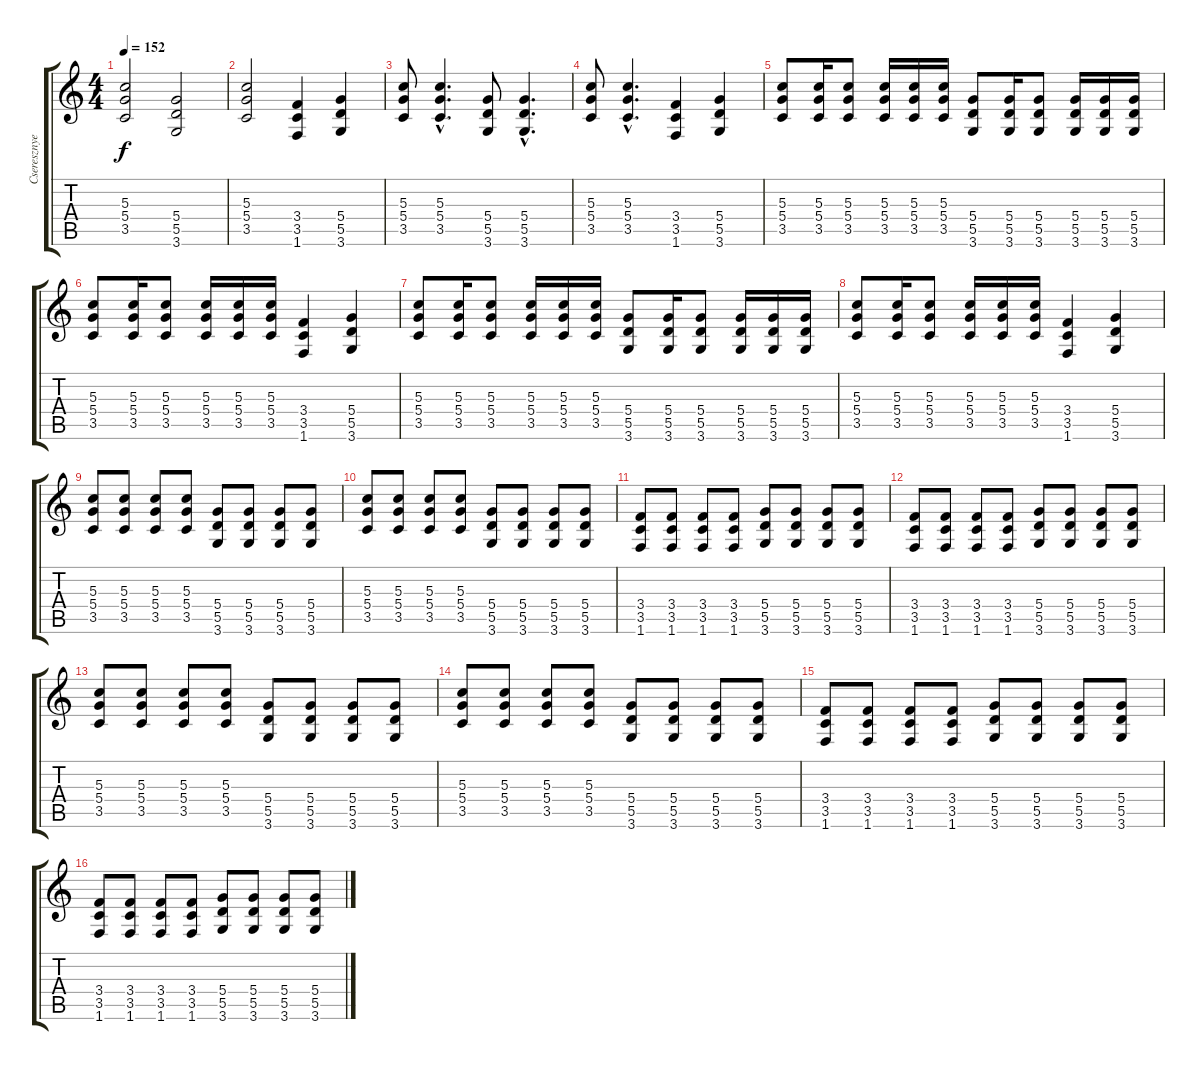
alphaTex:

\track ("Cseresznye OverDrive " "Cseresznye") {instrument overdrivenguitar}
\staff {score tabs}
\tuning (E4 B3 G3 D3 A2 E2) {hide}
\ts (4 4)
\tempo 152
\clef g2
\ks c
(5.3 5.4 3.5).2{dy f} (5.4 5.5 3.6).2 |
(5.3 5.4 3.5).2 (3.4 3.5 1.6).4 (5.4 5.5 3.6).4 |
(5.3 5.4 3.5).8 (5.3{hac} 5.4{hac} 3.5{hac}).4{d} (5.4 5.5 3.6).8 (5.4{hac} 5.5{hac} 3.6{hac}).4{d} |
(5.3 5.4 3.5).8 (5.3{hac} 5.4{hac} 3.5{hac}).4{d} (3.4 3.5 1.6).4 (5.4 5.5 3.6).4 |
(5.3 5.4 3.5).8 (5.3 5.4 3.5).16 (5.3 5.4 3.5).8 (5.3 5.4 3.5).16 (5.3 5.4 3.5).16 (5.3 5.4 3.5).16 (5.4 5.5 3.6).8 (5.4 5.5 3.6).16 (5.4 5.5 3.6).8 (5.4 5.5 3.6).16 (5.4 5.5 3.6).16 (5.4 5.5 3.6).16 |
(5.3 5.4 3.5).8 (5.3 5.4 3.5).16 (5.3 5.4 3.5).8 (5.3 5.4 3.5).16 (5.3 5.4 3.5).16 (5.3 5.4 3.5).16 (3.4 3.5 1.6).4 (5.4 5.5 3.6).4 |
(5.3 5.4 3.5).8 (5.3 5.4 3.5).16 (5.3 5.4 3.5).8 (5.3 5.4 3.5).16 (5.3 5.4 3.5).16 (5.3 5.4 3.5).16 (5.4 5.5 3.6).8 (5.4 5.5 3.6).16 (5.4 5.5 3.6).8 (5.4 5.5 3.6).16 (5.4 5.5 3.6).16 (5.4 5.5 3.6).16 |
(5.3 5.4 3.5).8 (5.3 5.4 3.5).16 (5.3 5.4 3.5).8 (5.3 5.4 3.5).16 (5.3 5.4 3.5).16 (5.3 5.4 3.5).16 (3.4 3.5 1.6).4 (5.4 5.5 3.6).4 |
(5.3 5.4 3.5).8 (5.3 5.4 3.5).8 (5.3 5.4 3.5).8 (5.3 5.4 3.5).8 (5.4 5.5 3.6).8 (5.4 5.5 3.6).8 (5.4 5.5 3.6).8 (5.4 5.5 3.6).8 |
(5.3 5.4 3.5).8 (5.3 5.4 3.5).8 (5.3 5.4 3.5).8 (5.3 5.4 3.5).8 (5.4 5.5 3.6).8 (5.4 5.5 3.6).8 (5.4 5.5 3.6).8 (5.4 5.5 3.6).8 |
(3.4 3.5 1.6).8 (3.4 3.5 1.6).8 (3.4 3.5 1.6).8 (3.4 3.5 1.6).8 (5.4 5.5 3.6).8 (5.4 5.5 3.6).8 (5.4 5.5 3.6).8 (5.4 5.5 3.6).8 |
(3.4 3.5 1.6).8 (3.4 3.5 1.6).8 (3.4 3.5 1.6).8 (3.4 3.5 1.6).8 (5.4 5.5 3.6).8 (5.4 5.5 3.6).8 (5.4 5.5 3.6).8 (5.4 5.5 3.6).8 |
(5.3 5.4 3.5).8 (5.3 5.4 3.5).8 (5.3 5.4 3.5).8 (5.3 5.4 3.5).8 (5.4 5.5 3.6).8 (5.4 5.5 3.6).8 (5.4 5.5 3.6).8 (5.4 5.5 3.6).8 |
(5.3 5.4 3.5).8 (5.3 5.4 3.5).8 (5.3 5.4 3.5).8 (5.3 5.4 3.5).8 (5.4 5.5 3.6).8 (5.4 5.5 3.6).8 (5.4 5.5 3.6).8 (5.4 5.5 3.6).8 |
(3.4 3.5 1.6).8 (3.4 3.5 1.6).8 (3.4 3.5 1.6).8 (3.4 3.5 1.6).8 (5.4 5.5 3.6).8 (5.4 5.5 3.6).8 (5.4 5.5 3.6).8 (5.4 5.5 3.6).8 |
(3.4 3.5 1.6).8 (3.4 3.5 1.6).8 (3.4 3.5 1.6).8 (3.4 3.5 1.6).8 (5.4 5.5 3.6).8 (5.4 5.5 3.6).8 (5.4 5.5 3.6).8 (5.4 5.5 3.6).8
